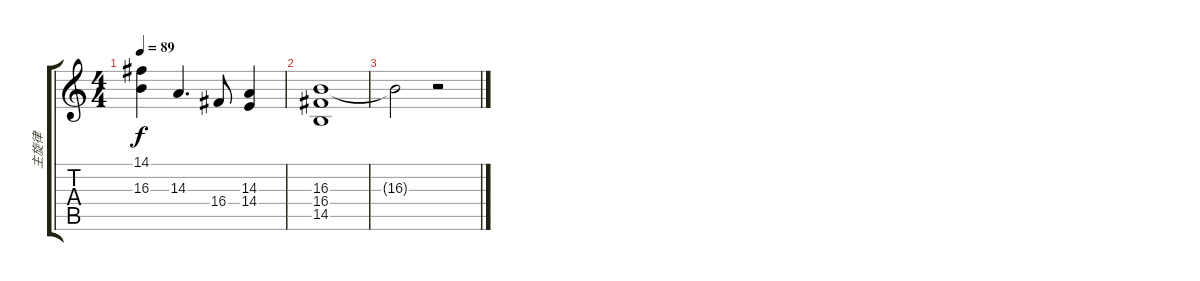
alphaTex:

\track ("主旋律" "主旋律") {instrument acousticgrandpiano}
\staff {score tabs}
\tuning (E4 B3 G3 D3 A2 E2) {hide}
\ts (4 4)
\tempo 89
\clef g2
\ks c
(14.1 16.3).4{dy f} 14.3.4{d} 16.4.8 (14.3 14.4).4 |
(16.3 16.4 14.5).1 |
16.3{t}.2 r.2
